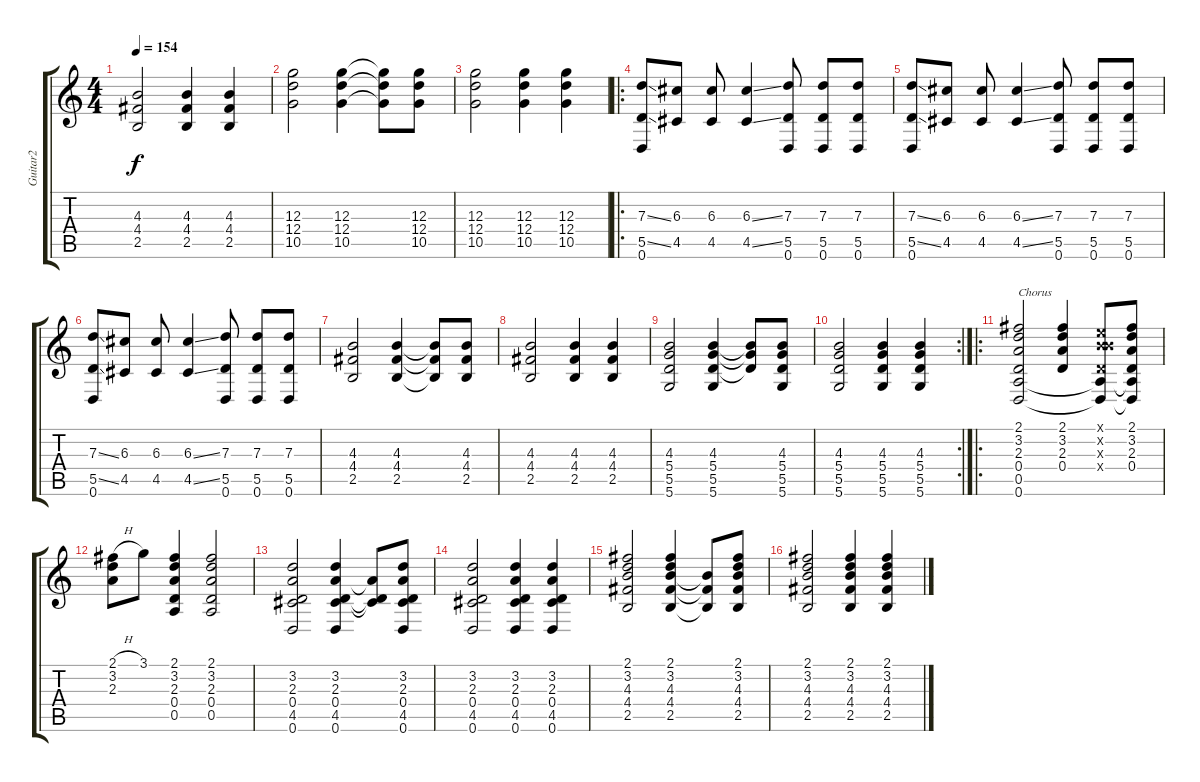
\track ("Guitar2" "Guitar2") {instrument distortionguitar}
\staff {score tabs}
\tuning (E4 B3 G3 D3 A2 D2) {hide}
\ts (4 4)
\tempo 154
\clef g2
\ks c
(4.3 4.4 2.5).2{dy f} (4.3 4.4 2.5).4 (4.3 4.4 2.5).4 |
(12.3 12.4 10.5).2 (12.3 12.4 10.5).4 (12.3{t} 12.4{t} 10.5{t}).8 (12.3 12.4 10.5).8 |
(12.3 12.4 10.5).2 (12.3 12.4 10.5).4 (12.3 12.4 10.5).4 |
\ro
(7.3{ss} 5.5{ss} 0.6).8 (6.3 4.5).8 (6.3 4.5).8 (6.3{ss} 4.5{ss}).4 (7.3 5.5 0.6).8 (7.3 5.5 0.6).8 (7.3 5.5 0.6).8 |
(7.3{ss} 5.5{ss} 0.6).8 (6.3 4.5).8 (6.3 4.5).8 (6.3{ss} 4.5{ss}).4 (7.3 5.5 0.6).8 (7.3 5.5 0.6).8 (7.3 5.5 0.6).8 |
(7.3{ss} 5.5{ss} 0.6).8 (6.3 4.5).8 (6.3 4.5).8 (6.3{ss} 4.5{ss}).4 (7.3 5.5 0.6).8 (7.3 5.5 0.6).8 (7.3 5.5 0.6).8 |
(4.3 4.4 2.5).2 (4.3 4.4 2.5).4 (4.3{t} 4.4{t} 2.5{t}).8 (4.3 4.4 2.5).8 |
(4.3 4.4 2.5).2 (4.3 4.4 2.5).4 (4.3 4.4 2.5).4 |
(4.3 5.4 5.5 5.6).2 (4.3 5.4 5.5 5.6).4 (4.3{t} 5.4{t} 5.5{t}).8 (4.3 5.4 5.5 5.6).8 |
\rc 2
(4.3 5.4 5.5 5.6).2 (4.3 5.4 5.5 5.6).4 (4.3 5.4 5.5 5.6).4 |
\ro
(2.1 3.2 2.3 0.4 0.5 0.6).2{txt "Chorus"} (2.1 3.2 2.3 0.4).4 (0.1{x} 0.2{x} 4.3{x} 0.4{x} 0.5{t} 0.6{t}).8 (2.1 3.2 2.3 0.4 0.5{t} 0.6{t}).8 |
(2.1{h} 3.2 2.3).8 3.1.8 (2.1 3.2 2.3 0.4 0.5).4 (2.1 3.2 2.3 0.4 0.5).2 |
(3.2 2.3 0.4 4.5 0.6).2 (3.2 2.3 0.4 4.5 0.6).4 (2.3{t} 0.4{t} 4.5{t}).8 (3.2 2.3 0.4 4.5 0.6).8 |
(3.2 2.3 0.4 4.5 0.6).2 (3.2 2.3 0.4 4.5 0.6).4 (3.2 2.3 0.4 4.5 0.6).4 |
(2.1 3.2 4.3 4.4 2.5).2 (2.1 3.2 4.3 4.4 2.5).4 (4.3{t} 4.4{t} 2.5{t}).8 (2.1 3.2 4.3 4.4 2.5).8 |
(2.1 3.2 4.3 4.4 2.5).2 (2.1 3.2 4.3 4.4 2.5).4 (2.1 3.2 4.3 4.4 2.5).4
